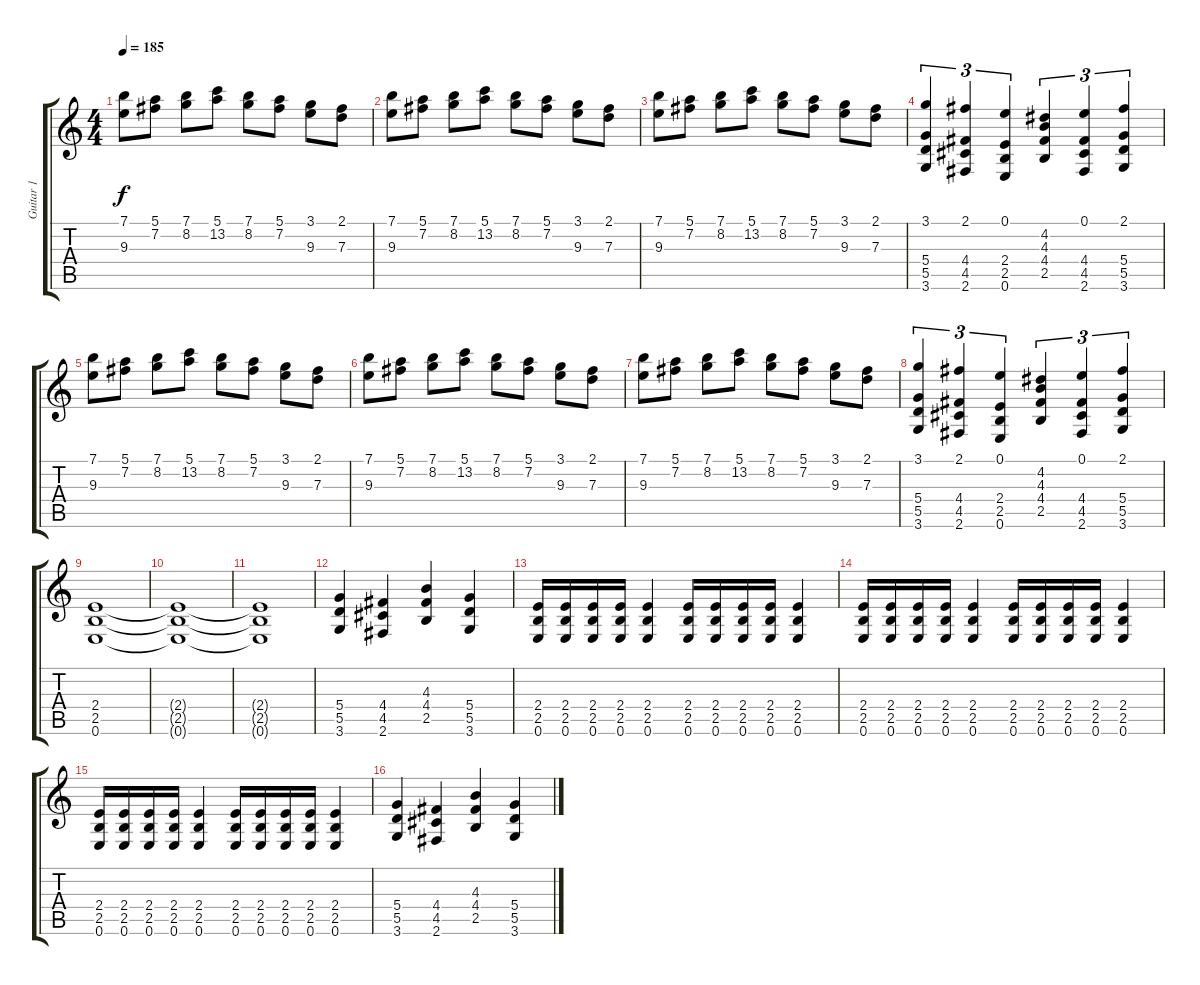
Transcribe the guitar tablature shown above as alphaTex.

\track ("Guitar 1" "Guitar 1") {instrument overdrivenguitar}
\staff {score tabs}
\tuning (E4 B3 G3 D3 A2 E2) {hide}
\ts (4 4)
\tempo 185
\clef g2
\ks c
(7.1 9.3).8{dy f} (5.1 7.2).8 (7.1 8.2).8 (5.1 13.2).8 (7.1 8.2).8 (5.1 7.2).8 (3.1 9.3).8 (2.1 7.3).8 |
(7.1 9.3).8 (5.1 7.2).8 (7.1 8.2).8 (5.1 13.2).8 (7.1 8.2).8 (5.1 7.2).8 (3.1 9.3).8 (2.1 7.3).8 |
(7.1 9.3).8 (5.1 7.2).8 (7.1 8.2).8 (5.1 13.2).8 (7.1 8.2).8 (5.1 7.2).8 (3.1 9.3).8 (2.1 7.3).8 |
(3.1 5.4 5.5 3.6).4{tu (3 2)} (2.1 4.4 4.5 2.6).4{tu (3 2)} (0.1 2.4 2.5 0.6).4{tu (3 2)} (4.2 4.3 4.4 2.5).4{tu (3 2)} (0.1 4.4 4.5 2.6).4{tu (3 2)} (2.1 5.4 5.5 3.6).4{tu (3 2)} |
(7.1 9.3).8 (5.1 7.2).8 (7.1 8.2).8 (5.1 13.2).8 (7.1 8.2).8 (5.1 7.2).8 (3.1 9.3).8 (2.1 7.3).8 |
(7.1 9.3).8 (5.1 7.2).8 (7.1 8.2).8 (5.1 13.2).8 (7.1 8.2).8 (5.1 7.2).8 (3.1 9.3).8 (2.1 7.3).8 |
(7.1 9.3).8 (5.1 7.2).8 (7.1 8.2).8 (5.1 13.2).8 (7.1 8.2).8 (5.1 7.2).8 (3.1 9.3).8 (2.1 7.3).8 |
(3.1 5.4 5.5 3.6).4{tu (3 2)} (2.1 4.4 4.5 2.6).4{tu (3 2)} (0.1 2.4 2.5 0.6).4{tu (3 2)} (4.2 4.3 4.4 2.5).4{tu (3 2)} (0.1 4.4 4.5 2.6).4{tu (3 2)} (2.1 5.4 5.5 3.6).4{tu (3 2)} |
(2.4 2.5 0.6).1 |
(2.4{t} 2.5{t} 0.6{t}).1 |
(2.4{t} 2.5{t} 0.6{t}).1 |
(5.4 5.5 3.6).4 (4.4 4.5 2.6).4 (4.3 4.4 2.5).4 (5.4 5.5 3.6).4 |
(2.4 2.5 0.6).16 (2.4 2.5 0.6).16 (2.4 2.5 0.6).16 (2.4 2.5 0.6).16 (2.4 2.5 0.6).4 (2.4 2.5 0.6).16 (2.4 2.5 0.6).16 (2.4 2.5 0.6).16 (2.4 2.5 0.6).16 (2.4 2.5 0.6).4 |
(2.4 2.5 0.6).16 (2.4 2.5 0.6).16 (2.4 2.5 0.6).16 (2.4 2.5 0.6).16 (2.4 2.5 0.6).4 (2.4 2.5 0.6).16 (2.4 2.5 0.6).16 (2.4 2.5 0.6).16 (2.4 2.5 0.6).16 (2.4 2.5 0.6).4 |
(2.4 2.5 0.6).16 (2.4 2.5 0.6).16 (2.4 2.5 0.6).16 (2.4 2.5 0.6).16 (2.4 2.5 0.6).4 (2.4 2.5 0.6).16 (2.4 2.5 0.6).16 (2.4 2.5 0.6).16 (2.4 2.5 0.6).16 (2.4 2.5 0.6).4 |
(5.4 5.5 3.6).4 (4.4 4.5 2.6).4 (4.3 4.4 2.5).4 (5.4 5.5 3.6).4
